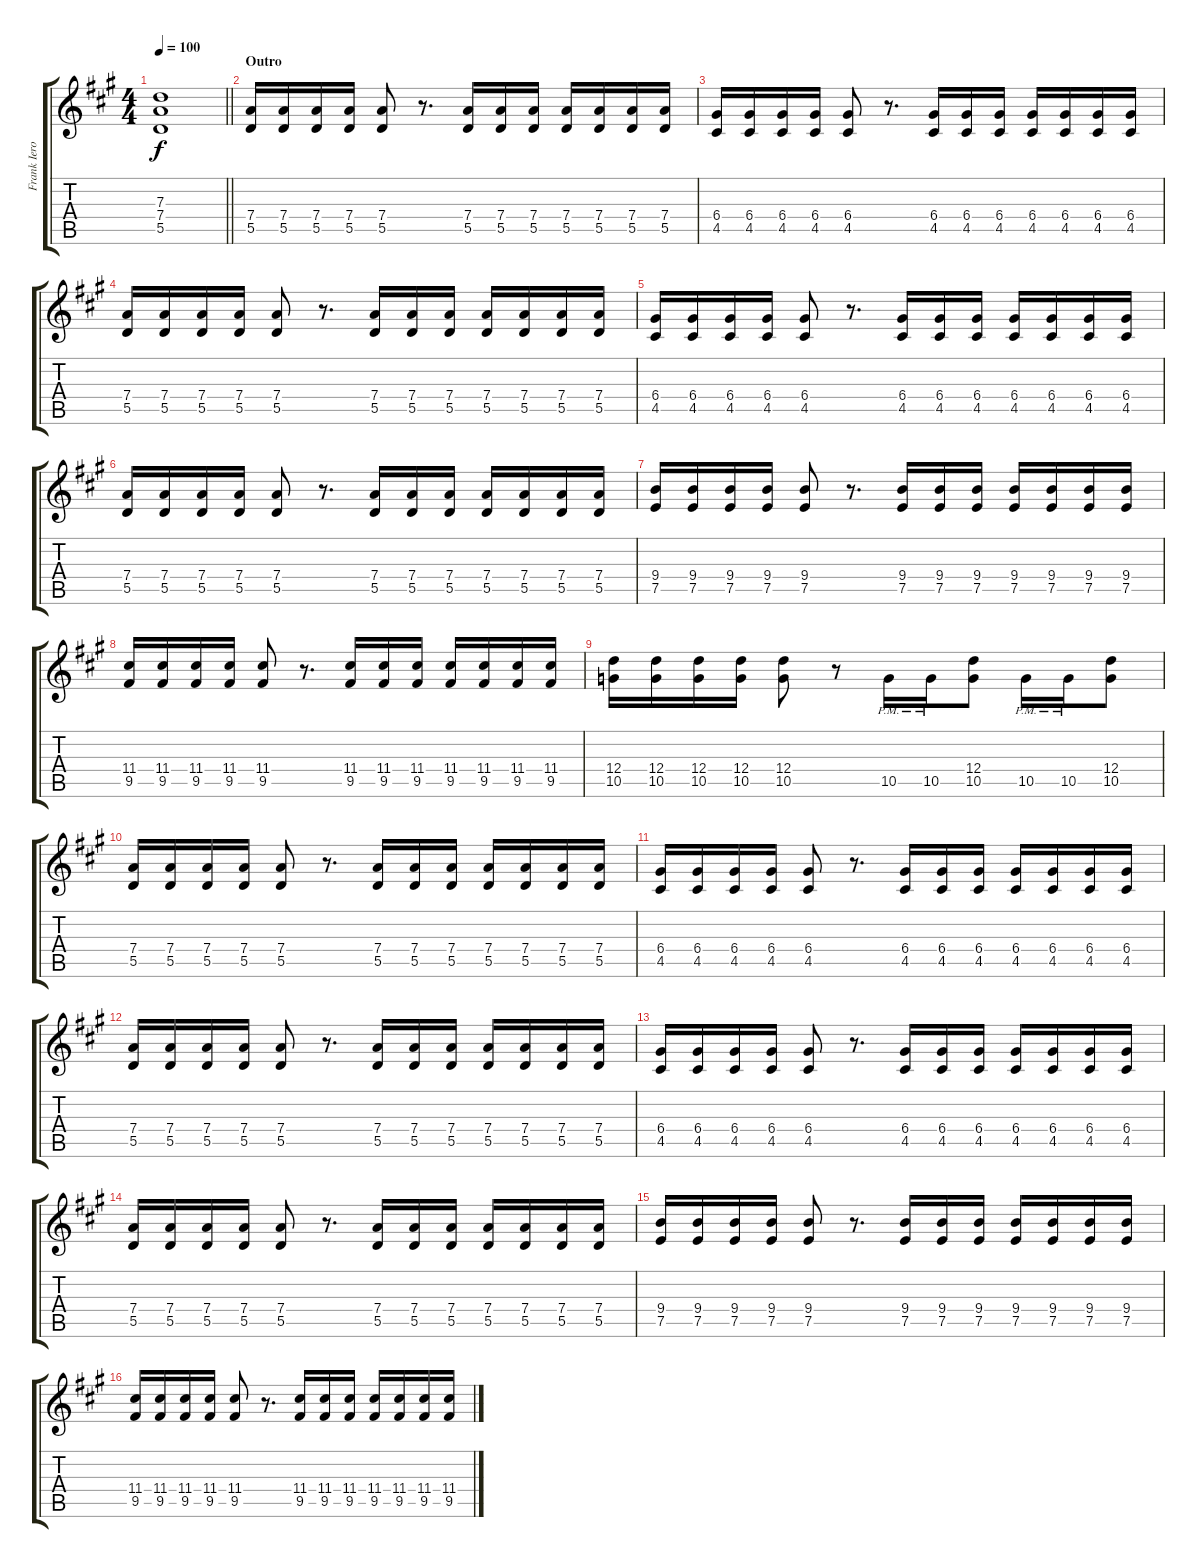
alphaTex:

\track ("Frank Iero" "Frank Iero") {instrument distortionguitar}
\staff {score tabs}
\tuning (E4 B3 G3 D3 A2 D2) {hide}
\ts (4 4)
\tempo 100
\clef g2
\barLineRight lightlight
\ks a
(7.3{t} 7.4{t} 5.5{t}).1{dy f} |
\section ("" "Outro")
(7.4 5.5).16{volume 14 balance 8 instrument distortionguitar} (7.4 5.5).16 (7.4 5.5).16 (7.4 5.5).16 (7.4 5.5).8 r.8{d} (7.4 5.5).16 (7.4 5.5).16 (7.4 5.5).16 (7.4 5.5).16 (7.4 5.5).16 (7.4 5.5).16 (7.4 5.5).16 |
(6.4 4.5).16 (6.4 4.5).16 (6.4 4.5).16 (6.4 4.5).16 (6.4 4.5).8 r.8{d} (6.4 4.5).16 (6.4 4.5).16 (6.4 4.5).16 (6.4 4.5).16 (6.4 4.5).16 (6.4 4.5).16 (6.4 4.5).16 |
(7.4 5.5).16 (7.4 5.5).16 (7.4 5.5).16 (7.4 5.5).16 (7.4 5.5).8 r.8{d} (7.4 5.5).16 (7.4 5.5).16 (7.4 5.5).16 (7.4 5.5).16 (7.4 5.5).16 (7.4 5.5).16 (7.4 5.5).16 |
(6.4 4.5).16 (6.4 4.5).16 (6.4 4.5).16 (6.4 4.5).16 (6.4 4.5).8 r.8{d} (6.4 4.5).16 (6.4 4.5).16 (6.4 4.5).16 (6.4 4.5).16 (6.4 4.5).16 (6.4 4.5).16 (6.4 4.5).16 |
(7.4 5.5).16 (7.4 5.5).16 (7.4 5.5).16 (7.4 5.5).16 (7.4 5.5).8 r.8{d} (7.4 5.5).16 (7.4 5.5).16 (7.4 5.5).16 (7.4 5.5).16 (7.4 5.5).16 (7.4 5.5).16 (7.4 5.5).16 |
(9.4 7.5).16 (9.4 7.5).16 (9.4 7.5).16 (9.4 7.5).16 (9.4 7.5).8 r.8{d} (9.4 7.5).16 (9.4 7.5).16 (9.4 7.5).16 (9.4 7.5).16 (9.4 7.5).16 (9.4 7.5).16 (9.4 7.5).16 |
(11.4 9.5).16 (11.4 9.5).16 (11.4 9.5).16 (11.4 9.5).16 (11.4 9.5).8 r.8{d} (11.4 9.5).16 (11.4 9.5).16 (11.4 9.5).16 (11.4 9.5).16 (11.4 9.5).16 (11.4 9.5).16 (11.4 9.5).16 |
(12.4 10.5).16 (12.4 10.5).16 (12.4 10.5).16 (12.4 10.5).16 (12.4 10.5).8 r.8 10.5{pm}.16 10.5{pm}.16 (12.4 10.5).8 10.5{pm}.16 10.5{pm}.16 (12.4 10.5).8 |
(7.4 5.5).16 (7.4 5.5).16 (7.4 5.5).16 (7.4 5.5).16 (7.4 5.5).8 r.8{d} (7.4 5.5).16 (7.4 5.5).16 (7.4 5.5).16 (7.4 5.5).16 (7.4 5.5).16 (7.4 5.5).16 (7.4 5.5).16 |
(6.4 4.5).16 (6.4 4.5).16 (6.4 4.5).16 (6.4 4.5).16 (6.4 4.5).8 r.8{d} (6.4 4.5).16 (6.4 4.5).16 (6.4 4.5).16 (6.4 4.5).16 (6.4 4.5).16 (6.4 4.5).16 (6.4 4.5).16 |
(7.4 5.5).16 (7.4 5.5).16 (7.4 5.5).16 (7.4 5.5).16 (7.4 5.5).8 r.8{d} (7.4 5.5).16 (7.4 5.5).16 (7.4 5.5).16 (7.4 5.5).16 (7.4 5.5).16 (7.4 5.5).16 (7.4 5.5).16 |
(6.4 4.5).16 (6.4 4.5).16 (6.4 4.5).16 (6.4 4.5).16 (6.4 4.5).8 r.8{d} (6.4 4.5).16 (6.4 4.5).16 (6.4 4.5).16 (6.4 4.5).16 (6.4 4.5).16 (6.4 4.5).16 (6.4 4.5).16 |
(7.4 5.5).16 (7.4 5.5).16 (7.4 5.5).16 (7.4 5.5).16 (7.4 5.5).8 r.8{d} (7.4 5.5).16 (7.4 5.5).16 (7.4 5.5).16 (7.4 5.5).16 (7.4 5.5).16 (7.4 5.5).16 (7.4 5.5).16 |
(9.4 7.5).16 (9.4 7.5).16 (9.4 7.5).16 (9.4 7.5).16 (9.4 7.5).8 r.8{d} (9.4 7.5).16 (9.4 7.5).16 (9.4 7.5).16 (9.4 7.5).16 (9.4 7.5).16 (9.4 7.5).16 (9.4 7.5).16 |
(11.4 9.5).16 (11.4 9.5).16 (11.4 9.5).16 (11.4 9.5).16 (11.4 9.5).8 r.8{d} (11.4 9.5).16 (11.4 9.5).16 (11.4 9.5).16 (11.4 9.5).16 (11.4 9.5).16 (11.4 9.5).16 (11.4 9.5).16
